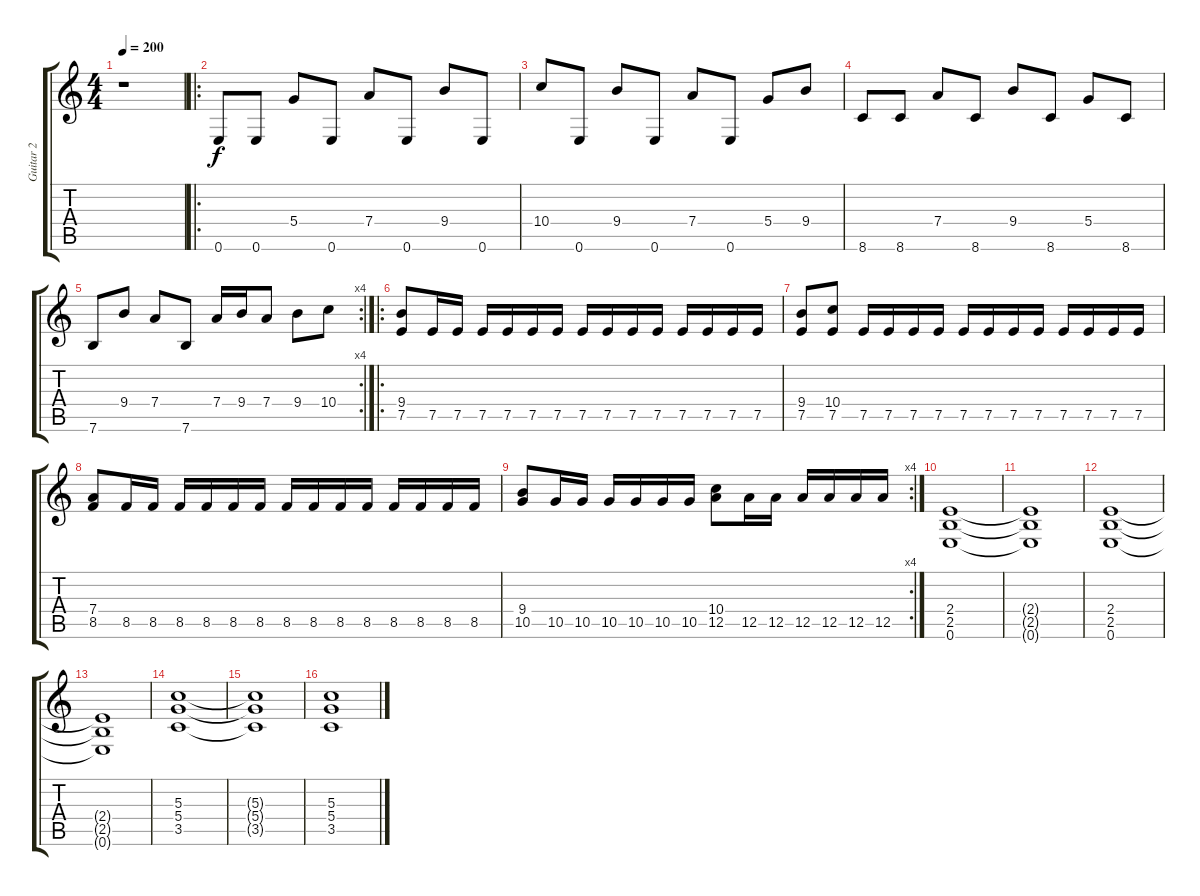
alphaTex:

\track ("Guitar 2" "Guitar 2") {instrument distortionguitar}
\staff {score tabs}
\tuning (E4 B3 G3 D3 A2 E2) {hide}
\ts (4 4)
\tempo 200
\clef g2
\ks c
r.1{dy f} |
\ro
0.6.8 0.6.8 5.4.8 0.6.8 7.4.8 0.6.8 9.4.8 0.6.8 |
10.4.8 0.6.8 9.4.8 0.6.8 7.4.8 0.6.8 5.4.8 9.4.8 |
8.6.8 8.6.8 7.4.8 8.6.8 9.4.8 8.6.8 5.4.8 8.6.8 |
\rc 4
7.6.8 9.4.8 7.4.8 7.6.8 7.4.16 9.4.16 7.4.8 9.4.8 10.4.8 |
\ro
(9.4 7.5).8 7.5.16 7.5.16 7.5.16 7.5.16 7.5.16 7.5.16 7.5.16 7.5.16 7.5.16 7.5.16 7.5.16 7.5.16 7.5.16 7.5.16 |
(9.4 7.5).8 (10.4 7.5).8 7.5.16 7.5.16 7.5.16 7.5.16 7.5.16 7.5.16 7.5.16 7.5.16 7.5.16 7.5.16 7.5.16 7.5.16 |
(7.4 8.5).8 8.5.16 8.5.16 8.5.16 8.5.16 8.5.16 8.5.16 8.5.16 8.5.16 8.5.16 8.5.16 8.5.16 8.5.16 8.5.16 8.5.16 |
\rc 4
(9.4 10.5).8 10.5.16 10.5.16 10.5.16 10.5.16 10.5.16 10.5.16 (10.4 12.5).8 12.5.16 12.5.16 12.5.16 12.5.16 12.5.16 12.5.16 |
(2.4 2.5 0.6).1 |
(2.4{t} 2.5{t} 0.6{t}).1 |
(2.4 2.5 0.6).1 |
(2.4{t} 2.5{t} 0.6{t}).1 |
(5.3 5.4 3.5).1 |
(5.3{t} 5.4{t} 3.5{t}).1 |
(5.3 5.4 3.5).1
